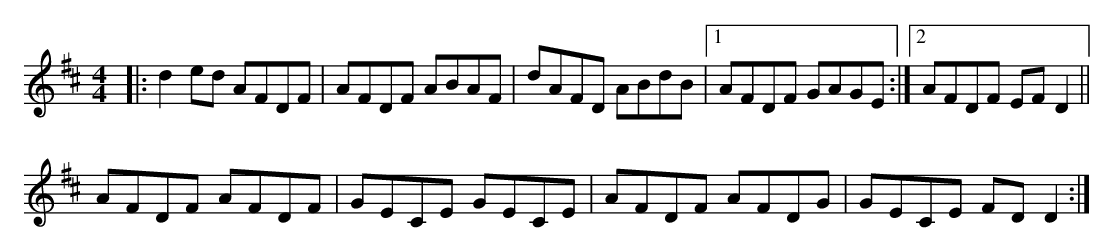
X:1
M:4/4
K:D
|:d2ed AFDF|AFDF ABAF|dAFD ABdB|1 AFDF GAGE:|2 AFDF EFD2||
AFDF AFDF|GECE GECE|AFDF AFDG|GECE FDD2:|
